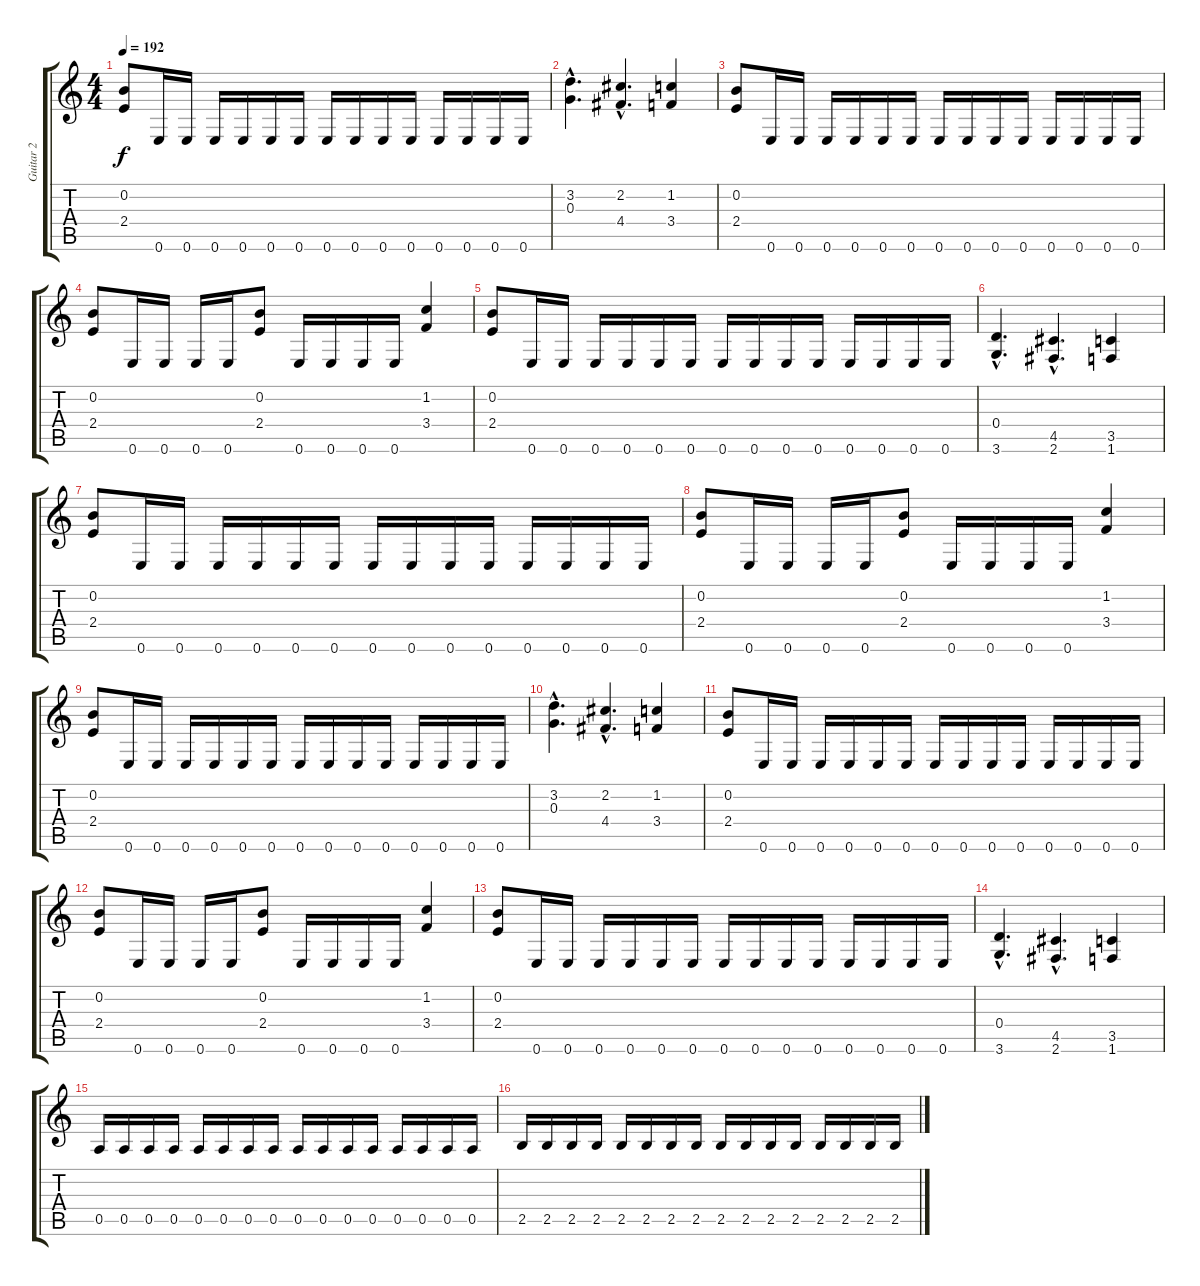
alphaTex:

\track ("Guitar 2 " "Guitar 2 ") {instrument overdrivenguitar}
\staff {score tabs}
\tuning (E4 B3 G3 D3 A2 E2) {hide}
\ts (4 4)
\tempo 192
\clef g2
\ks c
(0.2 2.4).8{dy f} 0.6.16 0.6.16 0.6.16 0.6.16 0.6.16 0.6.16 0.6.16 0.6.16 0.6.16 0.6.16 0.6.16 0.6.16 0.6.16 0.6.16 |
(3.2{hac} 0.3{hac}).4{d} (2.2{hac} 4.4{hac}).4{d} (1.2 3.4).4 |
(0.2 2.4).8 0.6.16 0.6.16 0.6.16 0.6.16 0.6.16 0.6.16 0.6.16 0.6.16 0.6.16 0.6.16 0.6.16 0.6.16 0.6.16 0.6.16 |
(0.2 2.4).8 0.6.16 0.6.16 0.6.16 0.6.16 (0.2 2.4).8 0.6.16 0.6.16 0.6.16 0.6.16 (1.2 3.4).4 |
(0.2 2.4).8 0.6.16 0.6.16 0.6.16 0.6.16 0.6.16 0.6.16 0.6.16 0.6.16 0.6.16 0.6.16 0.6.16 0.6.16 0.6.16 0.6.16 |
(0.4{hac} 3.6{hac}).4{d} (4.5{hac} 2.6{hac}).4{d} (3.5 1.6).4 |
(0.2 2.4).8 0.6.16 0.6.16 0.6.16 0.6.16 0.6.16 0.6.16 0.6.16 0.6.16 0.6.16 0.6.16 0.6.16 0.6.16 0.6.16 0.6.16 |
(0.2 2.4).8 0.6.16 0.6.16 0.6.16 0.6.16 (0.2 2.4).8 0.6.16 0.6.16 0.6.16 0.6.16 (1.2 3.4).4 |
(0.2 2.4).8 0.6.16 0.6.16 0.6.16 0.6.16 0.6.16 0.6.16 0.6.16 0.6.16 0.6.16 0.6.16 0.6.16 0.6.16 0.6.16 0.6.16 |
(3.2{hac} 0.3{hac}).4{d} (2.2{hac} 4.4{hac}).4{d} (1.2 3.4).4 |
(0.2 2.4).8 0.6.16 0.6.16 0.6.16 0.6.16 0.6.16 0.6.16 0.6.16 0.6.16 0.6.16 0.6.16 0.6.16 0.6.16 0.6.16 0.6.16 |
(0.2 2.4).8 0.6.16 0.6.16 0.6.16 0.6.16 (0.2 2.4).8 0.6.16 0.6.16 0.6.16 0.6.16 (1.2 3.4).4 |
(0.2 2.4).8 0.6.16 0.6.16 0.6.16 0.6.16 0.6.16 0.6.16 0.6.16 0.6.16 0.6.16 0.6.16 0.6.16 0.6.16 0.6.16 0.6.16 |
(0.4{hac} 3.6{hac}).4{d} (4.5{hac} 2.6{hac}).4{d} (3.5 1.6).4 |
0.5.16 0.5.16 0.5.16 0.5.16 0.5.16 0.5.16 0.5.16 0.5.16 0.5.16 0.5.16 0.5.16 0.5.16 0.5.16 0.5.16 0.5.16 0.5.16 |
2.5.16 2.5.16 2.5.16 2.5.16 2.5.16 2.5.16 2.5.16 2.5.16 2.5.16 2.5.16 2.5.16 2.5.16 2.5.16 2.5.16 2.5.16 2.5.16
